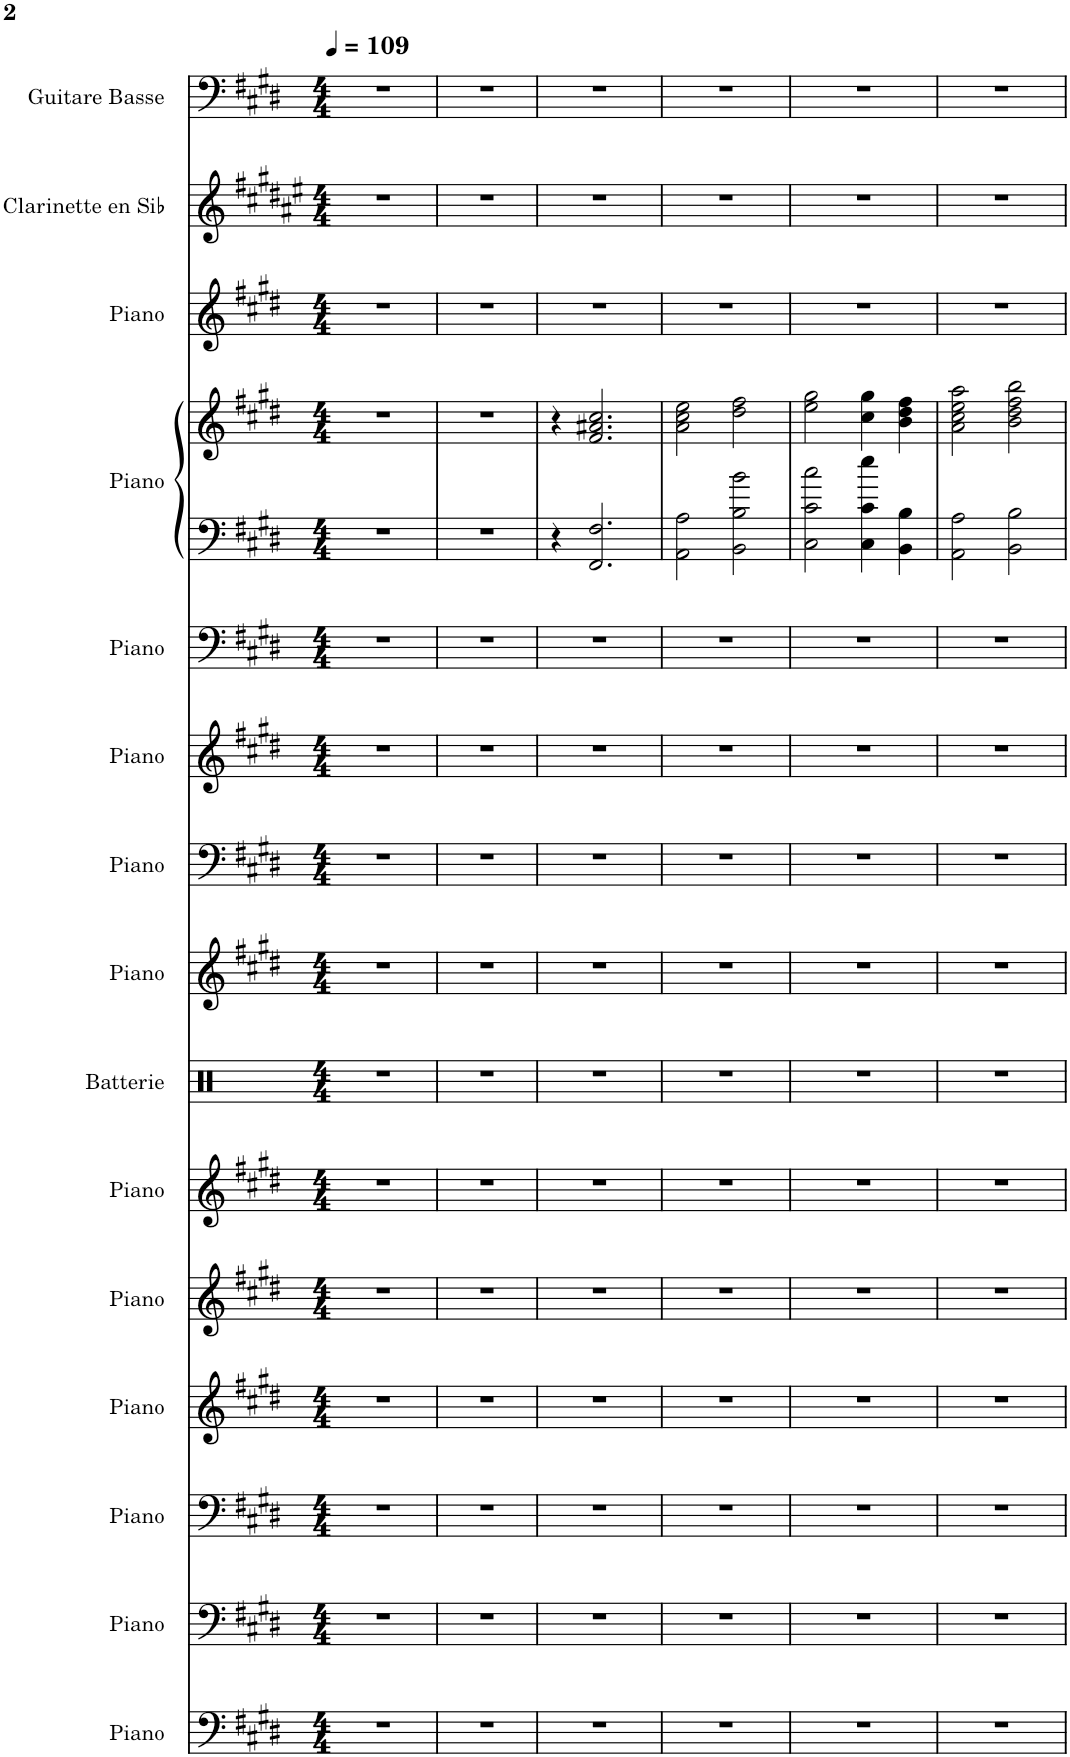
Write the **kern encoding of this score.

**kern	**kern	**kern	**kern	**kern	**kern	**kern	**kern	**kern	**kern	**kern	**kern	**kern	**kern	**kern	**kern
*part15	*part14	*part13	*part12	*part11	*part10	*part9	*part8	*part7	*part6	*part5	*part4	*part4	*part3	*part2	*part1
*staff16	*staff15	*staff14	*staff13	*staff12	*staff11	*staff10	*staff9	*staff8	*staff7	*staff6	*staff5	*staff4	*staff3	*staff2	*staff1
*I"Piano	*I"Piano	*I"Piano	*I"Piano	*I"Piano	*I"Piano	*I"Batterie	*I"Piano	*I"Piano	*I"Piano	*I"Piano	*I"Piano	*	*I"Piano	*I"Clarinette en Sib	*I"Guitare Basse
*I'Pia.	*I'Pia.	*I'Pia.	*I'Pia.	*I'Pia.	*I'Pia.	*I'Bat.	*I'Pia.	*I'Pia.	*I'Pia.	*I'Pia.	*I'Pia.	*	*I'Pia.	*I'Clar. Sib	*I'Guit. B.
*clefF4	*clefF4	*clefF4	*clefG2	*clefG2	*clefG2	*clefX	*clefG2	*clefF4	*clefG2	*clefF4	*clefF4	*clefG2	*clefG2	*clefG2	*clefF4
*	*	*	*	*	*	*	*	*	*	*	*	*	*	*Trd1c2	*Trd7c12
*k[f#c#g#d#]	*k[f#c#g#d#]	*k[f#c#g#d#]	*k[f#c#g#d#]	*k[f#c#g#d#]	*k[f#c#g#d#]	*k[]	*k[f#c#g#d#]	*k[f#c#g#d#]	*k[f#c#g#d#]	*k[f#c#g#d#]	*k[f#c#g#d#]	*k[f#c#g#d#]	*k[f#c#g#d#]	*k[f#c#g#d#a#e#]	*k[f#c#g#d#]
*M4/4	*M4/4	*M4/4	*M4/4	*M4/4	*M4/4	*M4/4	*M4/4	*M4/4	*M4/4	*M4/4	*M4/4	*M4/4	*M4/4	*M4/4	*M4/4
*MM109	*MM109	*MM109	*MM109	*MM109	*MM109	*MM109	*MM109	*MM109	*MM109	*MM109	*MM109	*MM109	*MM109	*MM109	*MM109
=1	=1	=1	=1	=1	=1	=1	=1	=1	=1	=1	=1	=1	=1	=1	=1
1r	1r	1r	1r	1r	1r	1r	1r	1r	1r	1r	1r	1r	1r	1r	1r
=2	=2	=2	=2	=2	=2	=2	=2	=2	=2	=2	=2	=2	=2	=2	=2
1r	1r	1r	1r	1r	1r	1r	1r	1r	1r	1r	1r	1r	1r	1r	1r
=3	=3	=3	=3	=3	=3	=3	=3	=3	=3	=3	=3	=3	=3	=3	=3
1r	1r	1r	1r	1r	1r	1r	1r	1r	1r	1r	4r	4r	1r	1r	1r
.	.	.	.	.	.	.	.	.	.	.	2.FF#/ 2.F#/	2.f#/ 2.a#X/ 2.cc#/	.	.	.
=4	=4	=4	=4	=4	=4	=4	=4	=4	=4	=4	=4	=4	=4	=4	=4
1r	1r	1r	1r	1r	1r	1r	1r	1r	1r	1r	2AA\ 2A\	2a\ 2cc#\ 2ee\	1r	1r	1r
.	.	.	.	.	.	.	.	.	.	.	2BB\ 2B\ 2b\	2dd#\ 2ff#\	.	.	.
=5	=5	=5	=5	=5	=5	=5	=5	=5	=5	=5	=5	=5	=5	=5	=5
1r	1r	1r	1r	1r	1r	1r	1r	1r	1r	1r	2C#\ 2c#\ 2cc#\	2ee\ 2gg#\	1r	1r	1r
.	.	.	.	.	.	.	.	.	.	.	4C#\ 4c#\ 4ee\	4cc#\ 4gg#\	.	.	.
.	.	.	.	.	.	.	.	.	.	.	4BB\ 4B\	4b\ 4dd#\ 4ff#\	.	.	.
=6	=6	=6	=6	=6	=6	=6	=6	=6	=6	=6	=6	=6	=6	=6	=6
1r	1r	1r	1r	1r	1r	1r	1r	1r	1r	1r	2AA\ 2A\	2a\ 2cc#\ 2ee\ 2aa\	1r	1r	1r
.	.	.	.	.	.	.	.	.	.	.	2BB\ 2B\	2b\ 2dd#\ 2ff#\ 2bb\	.	.	.
=	=	=	=	=	=	=	=	=	=	=	=	=	=	=	=
*-	*-	*-	*-	*-	*-	*-	*-	*-	*-	*-	*-	*-	*-	*-	*-
